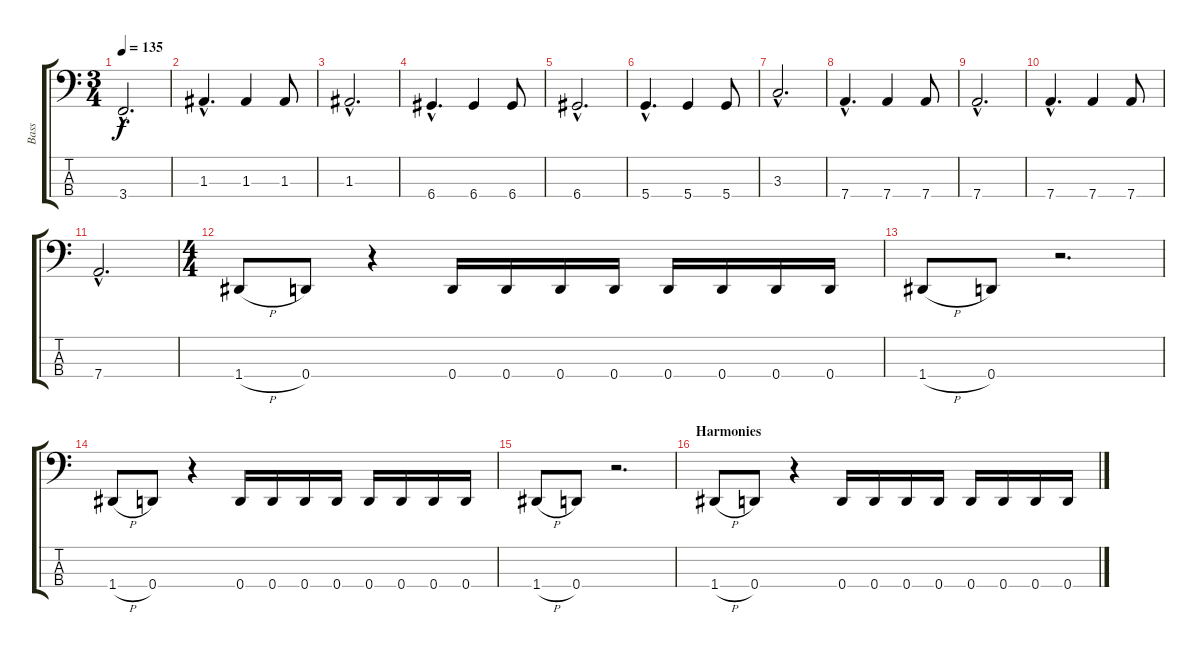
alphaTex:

\track ("Bass" "Bass") {instrument electricbassfinger}
\staff {score tabs}
\tuning (G2 D2 A1 D1) {hide}
\ts (3 4)
\tempo 135
\clef f4
\ks c
3.4{hac}.2{d dy f} |
1.3{hac}.4{d} 1.3.4 1.3.8 |
1.3{hac}.2{d} |
6.4{hac}.4{d} 6.4.4 6.4.8 |
6.4{hac}.2{d} |
5.4{hac}.4{d} 5.4.4 5.4.8 |
3.3{hac}.2{d} |
7.4{hac}.4{d} 7.4.4 7.4.8 |
7.4{hac}.2{d} |
7.4{hac}.4{d} 7.4.4 7.4.8 |
7.4{hac}.2{d} |
\ts (4 4)
1.4{h}.8 0.4.8 r.4 0.4.16 0.4.16 0.4.16 0.4.16 0.4.16 0.4.16 0.4.16 0.4.16 |
1.4{h}.8 0.4.8 r.2{d} |
1.4{h}.8 0.4.8 r.4 0.4.16 0.4.16 0.4.16 0.4.16 0.4.16 0.4.16 0.4.16 0.4.16 |
1.4{h}.8 0.4.8 r.2{d} |
\section ("" "Harmonies")
1.4{h}.8 0.4.8 r.4 0.4.16 0.4.16 0.4.16 0.4.16 0.4.16 0.4.16 0.4.16 0.4.16
